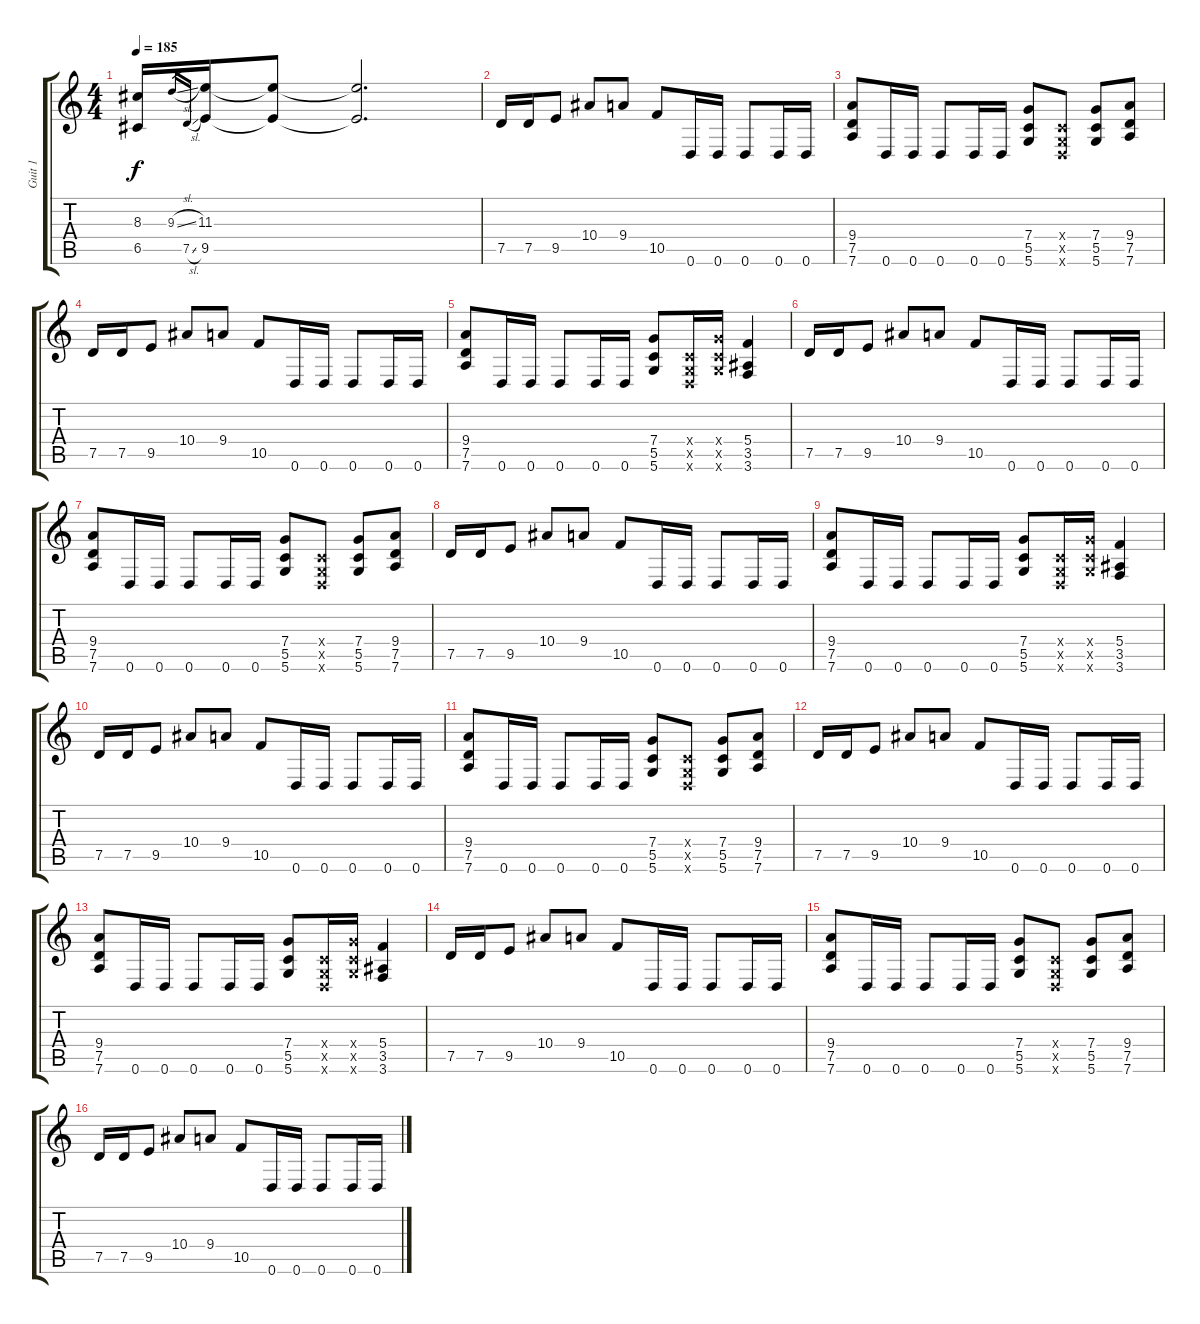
\track ("Guit 1" "Guit 1") {instrument distortionguitar}
\staff {score tabs}
\tuning (D4 A3 F3 C3 G2 D2) {hide}
\ts (4 4)
\tempo 185
\clef g2
\ks c
(8.3{t} 6.5{t}).16{dy f} 9.3{sl}.16{gr} 7.5{sl}.16{gr} (11.3 9.5).16 (11.3{t} 9.5{t}).8 (11.3{t} 9.5{t}).2{d} |
7.5.16 7.5.16 9.5.8 10.4.8 9.4.8 10.5.8 0.6.16 0.6.16 0.6.8 0.6.16 0.6.16 |
(9.4 7.5 7.6).8 0.6.16 0.6.16 0.6.8 0.6.16 0.6.16 (7.4 5.5 5.6).8 (0.4{x} 0.5{x} 0.6{x}).8 (7.4 5.5 5.6).8 (9.4 7.5 7.6).8 |
7.5.16 7.5.16 9.5.8 10.4.8 9.4.8 10.5.8 0.6.16 0.6.16 0.6.8 0.6.16 0.6.16 |
(9.4 7.5 7.6).8 0.6.16 0.6.16 0.6.8 0.6.16 0.6.16 (7.4 5.5 5.6).8 (0.4{x} 0.5{x} 0.6{x}).16 (7.4{x} 5.5{x} 5.6{x}).16 (5.4 3.5 3.6).4 |
7.5.16 7.5.16 9.5.8 10.4.8 9.4.8 10.5.8 0.6.16 0.6.16 0.6.8 0.6.16 0.6.16 |
(9.4 7.5 7.6).8 0.6.16 0.6.16 0.6.8 0.6.16 0.6.16 (7.4 5.5 5.6).8 (0.4{x} 0.5{x} 0.6{x}).8 (7.4 5.5 5.6).8 (9.4 7.5 7.6).8 |
7.5.16 7.5.16 9.5.8 10.4.8 9.4.8 10.5.8 0.6.16 0.6.16 0.6.8 0.6.16 0.6.16 |
(9.4 7.5 7.6).8 0.6.16 0.6.16 0.6.8 0.6.16 0.6.16 (7.4 5.5 5.6).8 (0.4{x} 0.5{x} 0.6{x}).16 (7.4{x} 5.5{x} 5.6{x}).16 (5.4 3.5 3.6).4 |
7.5.16 7.5.16 9.5.8 10.4.8 9.4.8 10.5.8 0.6.16 0.6.16 0.6.8 0.6.16 0.6.16 |
(9.4 7.5 7.6).8 0.6.16 0.6.16 0.6.8 0.6.16 0.6.16 (7.4 5.5 5.6).8 (0.4{x} 0.5{x} 0.6{x}).8 (7.4 5.5 5.6).8 (9.4 7.5 7.6).8 |
7.5.16 7.5.16 9.5.8 10.4.8 9.4.8 10.5.8 0.6.16 0.6.16 0.6.8 0.6.16 0.6.16 |
(9.4 7.5 7.6).8 0.6.16 0.6.16 0.6.8 0.6.16 0.6.16 (7.4 5.5 5.6).8 (0.4{x} 0.5{x} 0.6{x}).16 (7.4{x} 5.5{x} 5.6{x}).16 (5.4 3.5 3.6).4 |
7.5.16 7.5.16 9.5.8 10.4.8 9.4.8 10.5.8 0.6.16 0.6.16 0.6.8 0.6.16 0.6.16 |
(9.4 7.5 7.6).8 0.6.16 0.6.16 0.6.8 0.6.16 0.6.16 (7.4 5.5 5.6).8 (0.4{x} 0.5{x} 0.6{x}).8 (7.4 5.5 5.6).8 (9.4 7.5 7.6).8 |
7.5.16 7.5.16 9.5.8 10.4.8 9.4.8 10.5.8 0.6.16 0.6.16 0.6.8 0.6.16 0.6.16
